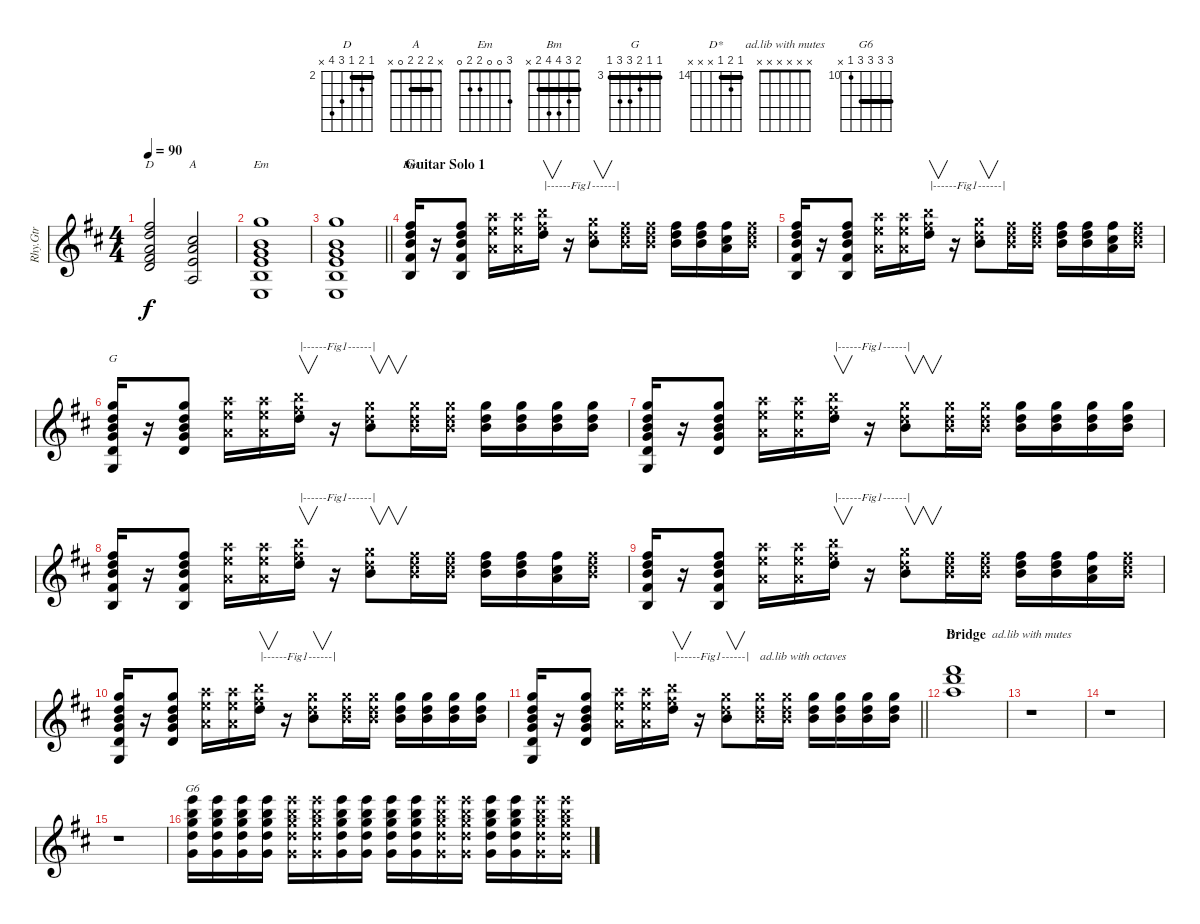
\track ("Rhy.Gtr" "Rhy.Gtr") {instrument overdrivenguitar}
\staff {score}
\tuning (E4 B3 G3 D3 A2 E2) {hide}
\chord ("D" 2 3 2 4 5 x) {firstfret 2 barre 2}
\chord ("A" x 2 2 2 0 x) {barre 2}
\chord ("Em" 3 0 0 2 2 0)
\chord ("Bm" 2 3 4 4 2 x) {barre 2}
\chord ("G" 3 3 4 5 5 3) {firstfret 3 barre 3}
\chord ("D*" 14 15 14 x x x) {firstfret 14 barre 14}
\chord ("ad.lib with mutes" x x x x x x)
\chord ("G6" 12 12 12 12 10 x) {firstfret 10 barre 12}
\ts (4 4)
\tempo 90
\clef g2
\ks bminor
(2.1 3.2 2.3 4.4 5.5).2{bd 240 ch "D" dy f} (2.2 2.3 2.4 0.5).2{bd 240 ch "A"} |
(3.1 0.2 0.3 2.4 2.5 0.6).1{bd 240 ch "Em"} |
\barLineRight lightlight
(3.1 0.2 0.3 2.4 2.5 0.6).1{bd 240} |
\section ("" "Guitar Solo 1")
(2.1 3.2 4.3 4.4 2.5).16{ch "Bm"} r.16 (2.1 3.2 4.3 4.4 2.5).8 (5.1{x} 5.2{x} 2.3{x}).16 (5.1{x} 5.2{x} 2.3{x}).16 (7.1{x} 7.2{x} 7.3).16{v txt "|------Fig1------|"} r.16 (3.1{x} 3.2{x} 4.3).8{v} (2.1{x} 3.2{x} 4.3{x}).16 (2.1{x} 3.2{x} 4.3{x}).16 (2.1 3.2 4.3).16 (2.1 3.2 4.3).16 (2.1 2.2 2.3).16 (2.1{x} 3.2{x} 4.3{x}).16 |
(2.1 3.2 4.3 4.4 2.5).16 r.16 (2.1 3.2 4.3 4.4 2.5).8 (5.1{x} 5.2{x} 2.3{x}).16 (5.1{x} 5.2{x} 2.3{x}).16 (7.1{x} 7.2{x} 7.3).16{v txt "|------Fig1------|"} r.16 (3.1{x} 3.2{x} 4.3).8{v} (2.1{x} 3.2{x} 4.3{x}).16 (2.1{x} 3.2{x} 4.3{x}).16 (2.1 3.2 4.3).16 (2.1 3.2 4.3).16 (2.1 2.2 2.3).16 (2.1{x} 3.2{x} 4.3{x}).16 |
(3.1 3.2 4.3 5.4 5.5 3.6).16{ch "G"} r.16 (3.1 3.2 4.3 5.4 5.5).8 (5.1{x} 5.2{x} 2.3{x}).16 (5.1{x} 5.2{x} 2.3{x}).16 (7.1{x} 7.2{x} 7.3).16{v txt "|------Fig1------|"} r.16 (3.1{x} 3.2{x} 4.3).8{v} (3.1{x} 3.2{x} 4.3{x}).16 (3.1{x} 3.2{x} 4.3{x}).16 (3.1 3.2 4.3).16 (3.1 3.2 4.3).16 (3.1 3.2 4.3).16 (3.1 3.2 4.3).16 |
(3.1 3.2 4.3 5.4 5.5 3.6).16 r.16 (3.1 3.2 4.3 5.4 5.5).8 (5.1{x} 5.2{x} 2.3{x}).16 (5.1{x} 5.2{x} 2.3{x}).16 (7.1{x} 7.2{x} 7.3).16{v txt "|------Fig1------|"} r.16 (3.1{x} 3.2{x} 4.3).8{v} (3.1{x} 3.2{x} 4.3{x}).16 (3.1{x} 3.2{x} 4.3{x}).16 (3.1 3.2 4.3).16 (3.1 3.2 4.3).16 (3.1 3.2 4.3).16 (3.1 3.2 4.3).16 |
(2.1 3.2 4.3 4.4 2.5).16 r.16 (2.1 3.2 4.3 4.4 2.5).8 (5.1{x} 5.2{x} 2.3{x}).16 (5.1{x} 5.2{x} 2.3{x}).16 (7.1{x} 7.2{x} 7.3).16{v txt "|------Fig1------|"} r.16 (3.1{x} 3.2{x} 4.3).8{v} (2.1{x} 3.2{x} 4.3{x}).16 (2.1{x} 3.2{x} 4.3{x}).16 (2.1 3.2 4.3).16 (2.1 3.2 4.3).16 (2.1 2.2 2.3).16 (2.1{x} 3.2{x} 4.3{x}).16 |
(2.1 3.2 4.3 4.4 2.5).16 r.16 (2.1 3.2 4.3 4.4 2.5).8 (5.1{x} 5.2{x} 2.3{x}).16 (5.1{x} 5.2{x} 2.3{x}).16 (7.1{x} 7.2{x} 7.3).16{v txt "|------Fig1------|"} r.16 (3.1{x} 3.2{x} 4.3).8{v} (2.1{x} 3.2{x} 4.3{x}).16 (2.1{x} 3.2{x} 4.3{x}).16 (2.1 3.2 4.3).16 (2.1 3.2 4.3).16 (2.1 2.2 2.3).16 (2.1{x} 3.2{x} 4.3{x}).16 |
(3.1 3.2 4.3 5.4 5.5 3.6).16 r.16 (3.1 3.2 4.3 5.4 5.5).8 (5.1{x} 5.2{x} 2.3{x}).16 (5.1{x} 5.2{x} 2.3{x}).16 (7.1{x} 7.2{x} 7.3).16{v txt "|------Fig1------|"} r.16 (3.1{x} 3.2{x} 4.3).8{v} (3.1{x} 3.2{x} 4.3{x}).16 (3.1{x} 3.2{x} 4.3{x}).16 (3.1 3.2 4.3).16 (3.1 3.2 4.3).16 (3.1 3.2 4.3).16 (3.1 3.2 4.3).16 |
\barLineRight lightlight
(3.1 3.2 4.3 5.4 5.5 3.6).16 r.16 (3.1 3.2 4.3 5.4 5.5).8 (5.1{x} 5.2{x} 2.3{x}).16 (5.1{x} 5.2{x} 2.3{x}).16 (7.1{x} 7.2{x} 7.3).16{v txt "|------Fig1------|"} r.16 (3.1{x} 3.2{x} 4.3).8{v} (3.1{x} 3.2{x} 4.3{x}).16{txt "ad.lib with octaves"} (3.1{x} 3.2{x} 4.3{x}).16 (3.1 3.2 4.3).16 (3.1 3.2 4.3).16 (3.1 3.2 4.3).16 (3.1 3.2 4.3).16 |
\section ("" "Bridge")
(14.1 15.2 14.3).1{ch "D*"} |
r.1{ch "ad.lib with mutes"} |
r.1 |
r.1 |
(12.1 12.2 12.3 12.4 10.5).16{ch "G6"} (12.1 12.2 12.3 12.4 10.5).16 (12.1 12.2 12.3 12.4 10.5).16 (12.1 12.2 12.3 12.4 10.5).16 (12.1{x} 12.2{x} 12.3{x} 12.4{x} 10.5{x}).16 (12.1{x} 12.2{x} 12.3{x} 12.4{x} 10.5{x}).16 (12.1 12.2 12.3 12.4 10.5).16 (12.1 12.2 12.3 12.4 10.5).16 (12.1 12.2 12.3 12.4 10.5).16 (12.1 12.2 12.3 12.4 10.5).16 (12.1{x} 12.2{x} 12.3{x} 12.4{x} 10.5{x}).16 (12.1{x} 12.2{x} 12.3{x} 12.4{x} 10.5{x}).16 (12.1 12.2 12.3 12.4 10.5).16 (12.1 12.2 12.3 12.4 10.5).16 (12.1{x} 12.2{x} 12.3{x} 12.4{x} 10.5{x}).16 (12.1{x} 12.2{x} 12.3{x} 12.4{x} 10.5{x}).16
